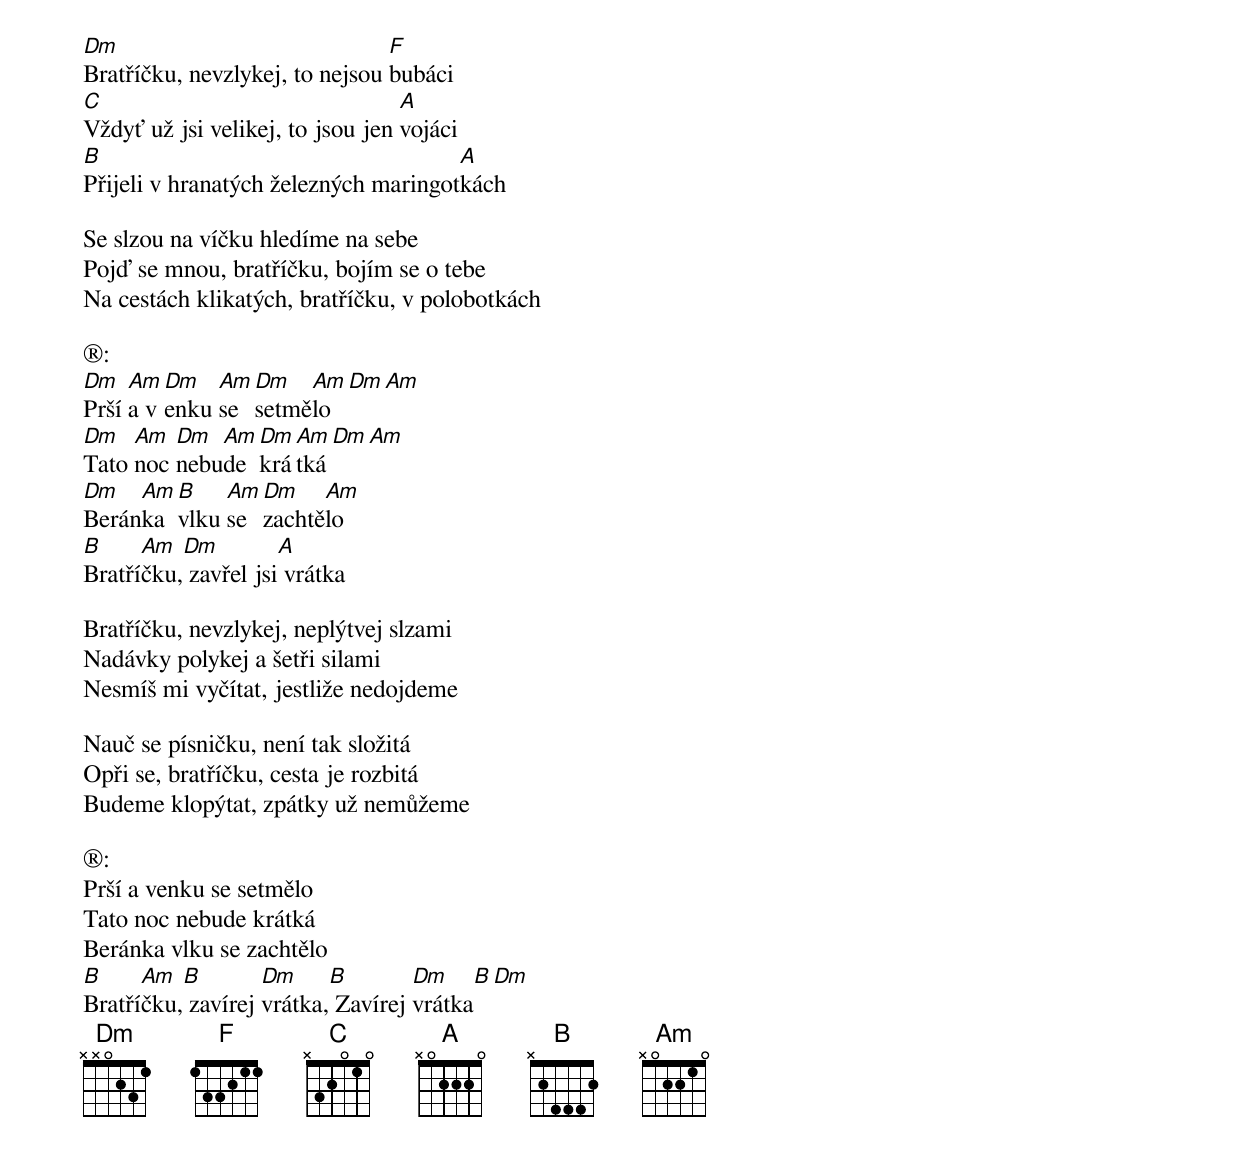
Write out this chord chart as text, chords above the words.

Dm                              F
Bratříčku, nevzlykej, to nejsou bubáci
C                                 A
Vždyť už jsi velikej, to jsou jen vojáci
B                                     A
Přijeli v hranatých železných maringotkách

Se slzou na víčku hledíme na sebe
Pojď se mnou, bratříčku, bojím se o tebe
Na cestách klikatých, bratříčku, v polobotkách

®:
Dm   Am Dm   Am Dm   Am Dm Am
Prší a venku se setmělo
Dm   Am  Dm  Am Dm Am Dm Am
Tato noc nebude krátká
Dm   Am B    Am Dm    Am
Beránka vlku se zachtělo
B     Am  Dm         A
Bratříčku, zavřel jsi vrátka

Bratříčku, nevzlykej, neplýtvej slzami
Nadávky polykej a šetři silami
Nesmíš mi vyčítat, jestliže nedojdeme

Nauč se písničku, není tak složitá
Opři se, bratříčku, cesta je rozbitá
Budeme klopýtat, zpátky už nemůžeme

®:
Prší a venku se setmělo
Tato noc nebude krátká
Beránka vlku se zachtělo
B     Am  B        Dm     B        Dm    B Dm
Bratříčku, zavírej vrátka, Zavírej vrátka
